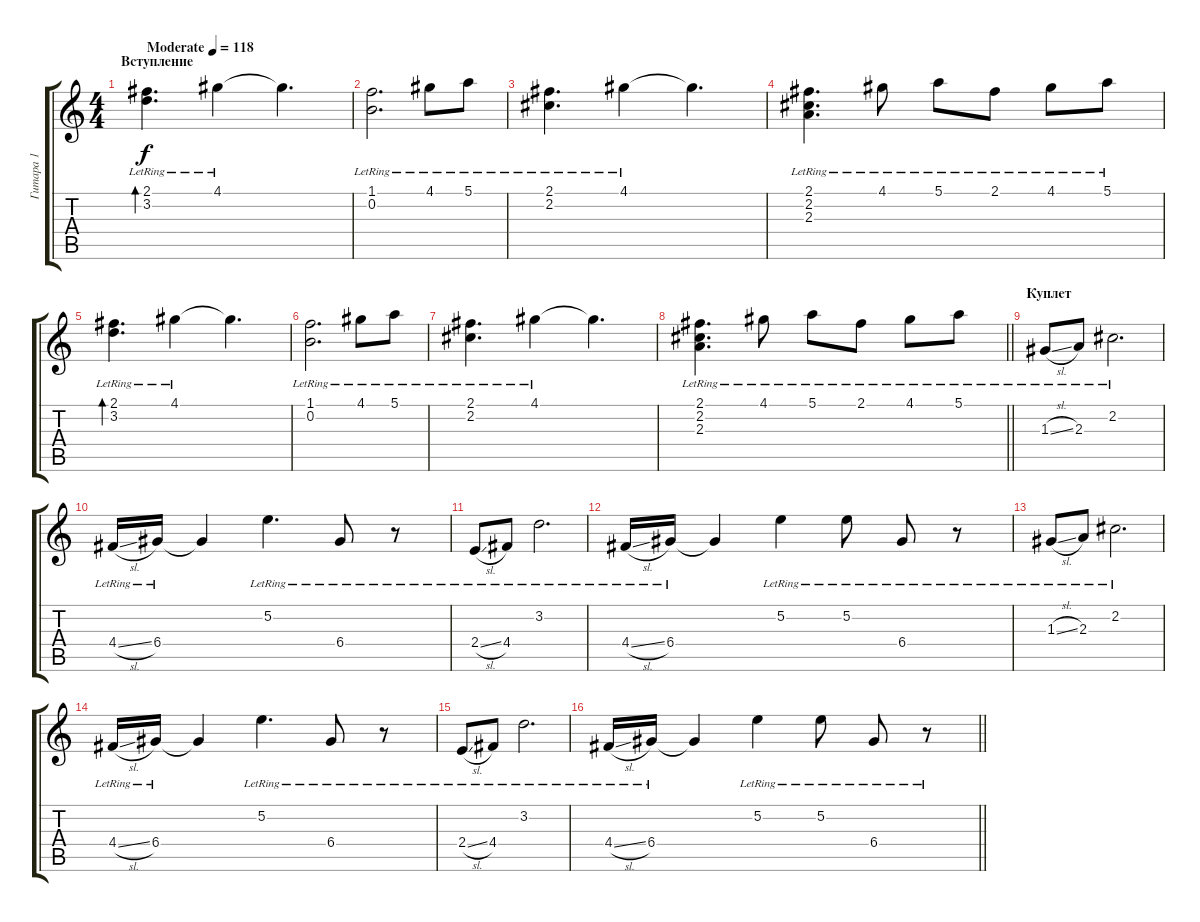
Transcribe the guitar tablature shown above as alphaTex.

\track ("Гитара 1" "Гитара 1") {instrument electricguitarjazz}
\staff {score tabs}
\tuning (E4 B3 G3 D3 A2 E2) {hide}
\ts (4 4)
\section ("" "Вступление")
\tempo (118 "Moderate")
\clef g2
\ks c
(2.1{lr} 3.2).4{d bd 120 dy f instrument electricguitarjazz} 4.1{lr}.4 4.1{t}.4{d} |
(1.1{lr} 0.2{lr}).2{d} 4.1{lr}.8 5.1{lr}.8 |
(2.1{lr} 2.2{lr}).4{d} 4.1{lr}.4 4.1{t}.4{d} |
(2.1{lr} 2.2{lr} 2.3{lr}).4{d} 4.1{lr}.8 5.1{lr}.8 2.1{lr}.8 4.1{lr}.8 5.1{lr}.8 |
(2.1{lr} 3.2).4{d bd 120} 4.1{lr}.4 4.1{t}.4{d} |
(1.1{lr} 0.2{lr}).2{d} 4.1{lr}.8 5.1{lr}.8 |
(2.1{lr} 2.2{lr}).4{d} 4.1{lr}.4 4.1{t}.4{d} |
\barLineRight lightlight
(2.1{lr} 2.2{lr} 2.3{lr}).4{d} 4.1{lr}.8 5.1{lr}.8 2.1{lr}.8 4.1{lr}.8 5.1{lr}.8 |
\section ("" "Куплет")
1.3{sl lr}.8 2.3{lr}.8 2.2{lr}.2{d} |
4.4{sl lr}.16 6.4{lr}.16 6.4{t}.4 5.2{lr}.4{d} 6.4{lr}.8 r.8 |
2.4{sl lr}.8 4.4{lr}.8 3.2{lr}.2{d} |
4.4{sl lr}.16 6.4{lr}.16 6.4{t}.4 5.2{lr}.4 5.2{lr}.8 6.4{lr}.8 r.8 |
1.3{sl lr}.8 2.3{lr}.8 2.2{lr}.2{d} |
4.4{sl lr}.16 6.4{lr}.16 6.4{t}.4 5.2{lr}.4{d} 6.4{lr}.8 r.8 |
2.4{sl lr}.8 4.4{lr}.8 3.2{lr}.2{d} |
\barLineRight lightlight
4.4{sl lr}.16 6.4{lr}.16 6.4{t}.4 5.2{lr}.4 5.2{lr}.8 6.4{lr}.8 r.8
